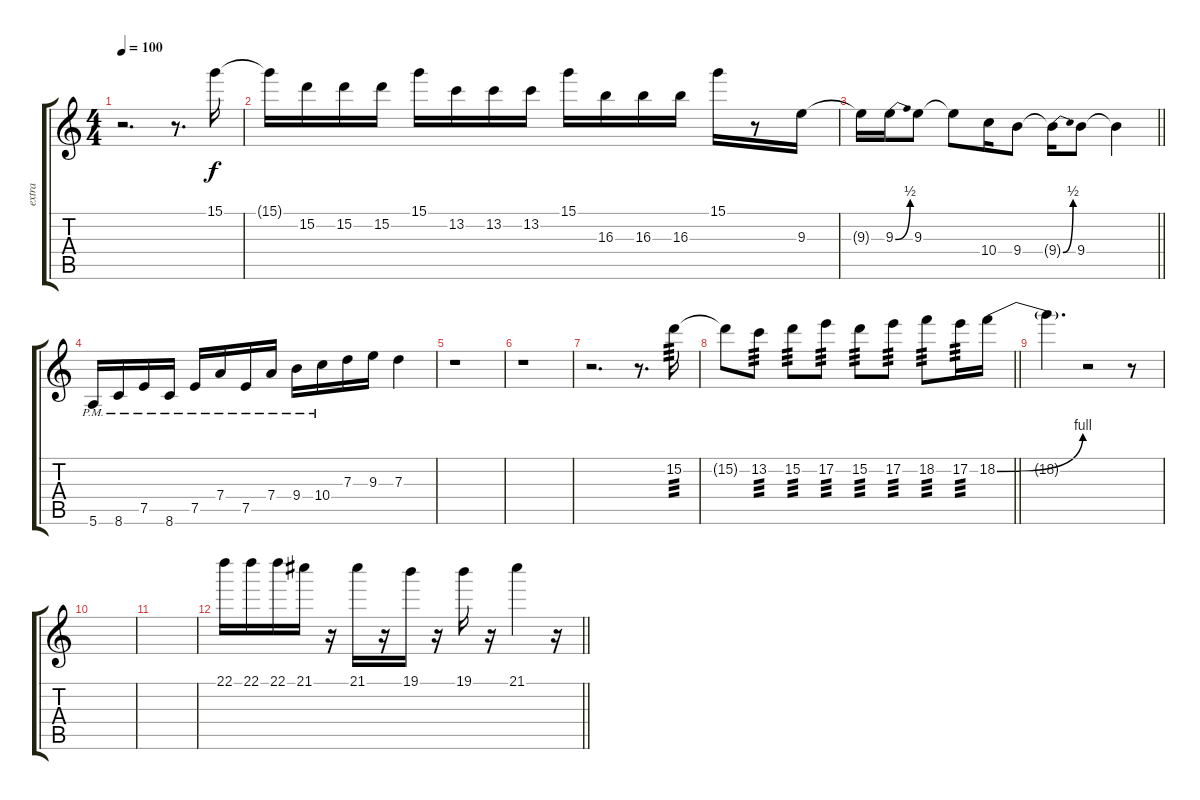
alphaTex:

\track ("extra" "extra") {instrument distortionguitar}
\staff {score tabs}
\tuning (E4 B3 G3 D3 A2 E2) {hide}
\ts (4 4)
\tempo 100
\clef g2
\ks c
r.2{d dy f} r.8{d} 15.1.16 |
15.1{t}.16 15.2.16 15.2.16 15.2.16 15.1.16 13.2.16 13.2.16 13.2.16 15.1.16 16.3.16 16.3.16 16.3.16 15.1.16 r.8 9.3.16 |
\barLineRight lightlight
9.3{t}.16 9.3{be (bend 0 0 60 2)}.16 9.3.8 9.3{t}.8 10.4.16 9.4.8 9.4{be (bend 0 0 60 2) t}.16 9.4.8 9.4{t}.4 |
5.6{pm}.16 8.6{pm}.16 7.5{pm}.16 8.6{pm}.16 7.5{pm}.16 7.4{pm}.16 7.5{pm}.16 7.4{pm}.16 9.4{pm}.16 10.4{pm}.16 7.3.16 9.3.16 7.3.4 |
r.1 |
r.1 |
r.2{d} r.8{d} 15.2.16{tp 3} |
\barLineRight lightlight
15.2{t}.8 13.2.8{tp 3} 15.2.8{tp 3} 17.2.8{tp 3} 15.2.8{tp 3} 17.2.8{tp 3} 18.2.8{tp 3} 17.2.16{tp 3} 18.2{be (bend 0 0 60 4)}.16 |
18.2{t}.4{d} r.2 r.8 |
|
|
\barLineRight lightlight
22.1.16 22.1.16 22.1.16 21.1.16 r.16 21.1.16 r.16 19.1.16 r.16 19.1.16 r.16 21.1.4 r.16
